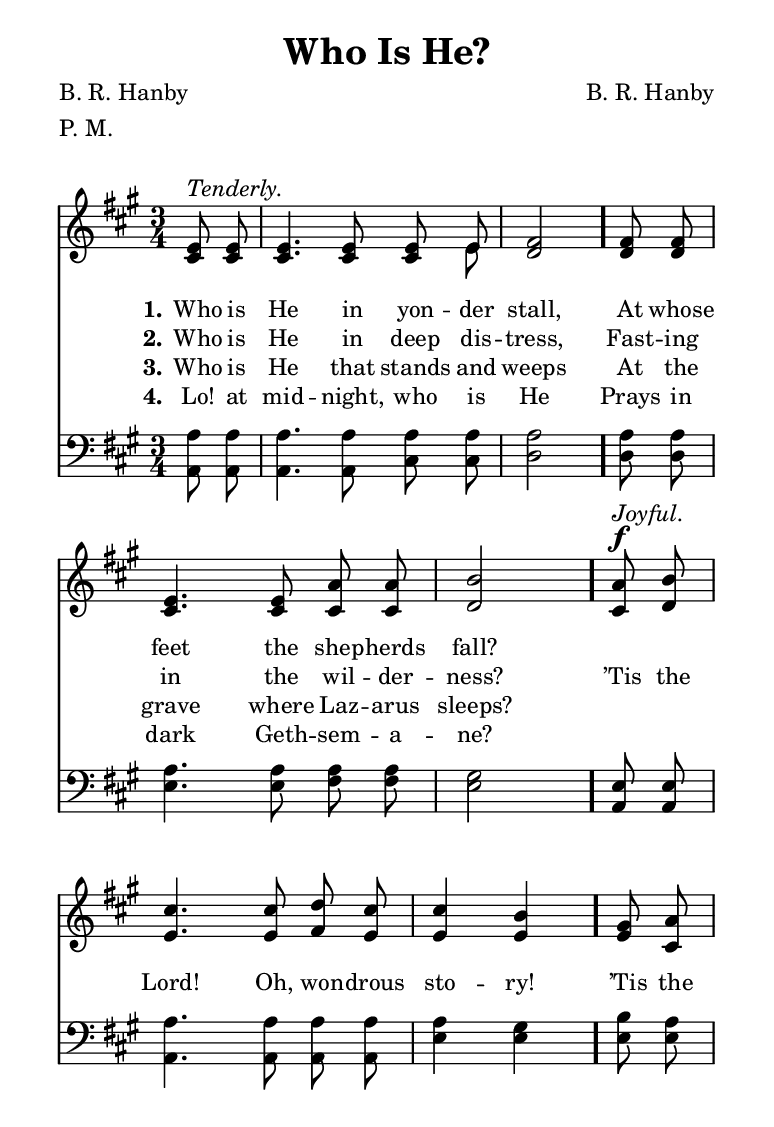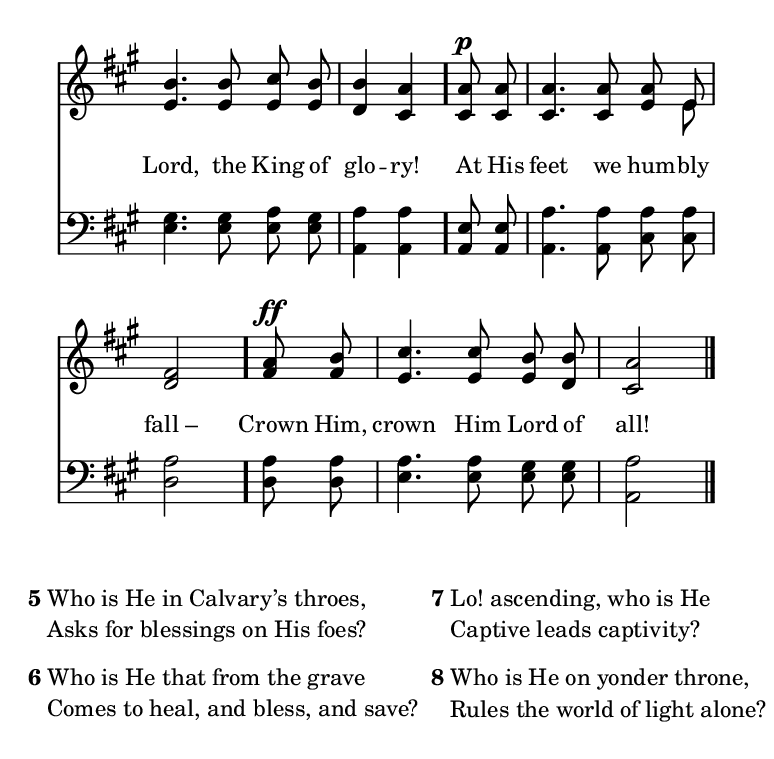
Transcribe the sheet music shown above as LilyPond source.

\include "common/global.ily"
\paper {
  \include "common/paper.ily"
  ragged-bottom = ##t
  score-markup-spacing.padding = 3
score-markup-spacing.basic-distance = 3

}

\header{
  hymnnumber = "289"
  title = "Who Is He?"
  tunename = ""
  meter = "P. M."
  poet = "B. R. Hanby"
  composer = "B. R. Hanby"
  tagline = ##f
}

global = {
  \include "common/overrides.ily"
  \override Staff.TimeSignature.style = #'numbered
  \time 3/4
  \override Score.MetronomeMark.transparent = ##t % hide all fermata changes too
  \tempo 4=80
  \key a \major
  \partial 4
  \autoBeamOff
}

notesSoprano = {
\global
\relative c' {

  e8^\markup\italic Tenderly. e | e4. e8 e8 e8 | fis2
  fis8 fis | e4. e8 a a | b2

  a8^\f^\markup \italic Joyful. b | cis4. cis8 d cis | cis4 b
  gis8 a | b4. b8 cis b | b4 a
  a8^\p a | a4. a8 a e | fis2
  a8^\ff b | cis4. cis8 b b | a2

  \bar "|."

}
}

notesAlto = {
\global
\relative e' {

  cis8 cis | cis4. cis8 cis e | d2
  d8 d | cis4. cis8 cis cis | d2

  cis8 d | e4. e8 fis e | e4 e
  e8 cis | e4. e8 e e | d4 cis
  cis8 cis | cis4. cis8 e e | d2
  fis8 fis | e4. e8 e d | cis2

}
}

notesTenor = {
\global
\relative a {

  a8 a | a4. a8 a a | a2
  a8 a | a4. a8 a a | gis2

  e8 e | a4. a8 a a | a4 gis
  b8 a | gis4. gis8 a gis | a4 a
  e8 e | a4. a8 a a | a2
  a8 a | a4. a8 gis gis | a2

}
}

notesBass = {
\global
\relative f, {

  a8 a | a4. a8 cis cis | d2
  d8 d | e4. e8 fis fis | e2
  a,8 a | a4. a8 a a | e'4 e
  e8 e | e4. e8 e e | a,4 a
  a8 a | a4. a8 cis cis | d2
  d8 d | e4. e8 e e | a,2

}
}

Refrain = \lyricmode {

’Tis the Lord! Oh, won -- drous sto -- ry! \bar "."
’Tis the Lord, the King of glo -- ry! \bar "."
At His feet we hum -- bly fall_– \bar "."
Crown Him, crown Him Lord of all! \bar "."

}

wordsA = \lyricmode {
\set stanza = "1."

Who is He in yon -- der stall, \bar "."
At whose feet the shep -- herds fall? \bar "."

}

wordsB = \lyricmode {
\set stanza = "2."

Who is He in deep dis -- tress,
Fast -- ing in the wil -- der -- ness?

\Refrain

}

wordsC = \lyricmode {
\set stanza = "3."

Who is He that stands and weeps
At the grave where Laz -- arus sleeps?

}

wordsD = \lyricmode {
\set stanza = "4."

Lo! at mid -- night, who is He
Prays in dark Geth -- sem -- a -- ne?

}

wordsE = \markuplist {

\line { Who is He in Calvary’s throes, }
\line { Asks for blessings on His foes? }

}

wordsF = \markuplist {

\line { Who is He that from the grave }
\line { Comes to heal, and bless, and save? }

}

wordsG = \markuplist {

\line { Lo! ascending, who is He }
\line { Captive leads captivity? }

}

wordsH = \markuplist {

\line { Who is He on yonder throne, }
\line { Rules the world of light alone? }

}

\score {
  \context ChoirStaff <<
    \context Staff = upper <<
      \set Staff.autoBeaming = ##f
      \set ChoirStaff.systemStartDelimiter = #'SystemStartBar
      \set ChoirStaff.printPartCombineTexts = ##f
      \partcombine #'(2 . 11) \notesSoprano \notesAlto
      \context NullVoice = sopranos { \voiceOne << \notesSoprano >> }
      \context Lyrics = one   \lyricsto sopranos \wordsA
      \context Lyrics = two   \lyricsto sopranos \wordsB
      \context Lyrics = three \lyricsto sopranos \wordsC
      \context Lyrics = four  \lyricsto sopranos \wordsD
    >>
    \context Staff = men <<
      \set Staff.autoBeaming = ##f
      \clef bass
      \set ChoirStaff.printPartCombineTexts = ##f
      \partcombine #'(2 . 11) \notesTenor \notesBass
    >>
  >>
  \layout {
    \include "common/layout.ily"
  }
  #(cond ((ly:get-option 'eog-midi-permitted) #{ \midi{
    \include "common/midi.ily"
  } #}))
}

\noPageBreak

\markup { \vcenter \column {
  \vspace #1
  \fill-line {
    \null
    \column {
    \line{ \bold 5 \column { \wordsE } } \combine \null \vspace #0.4
    \line{ \bold 6 \column { \wordsF } }
    }
    \null
    \column {
    \line{ \bold 7 \column { \wordsG } } \combine \null \vspace #0.4
    \line{ \bold 8 \column { \wordsH } }
    }
    \null
  }
  \vspace #1
} }

\version "2.19.49"  % necessary for upgrading to future LilyPond versions.

% vi:set et ts=2 sw=2 ai nocindent syntax=lilypond:
